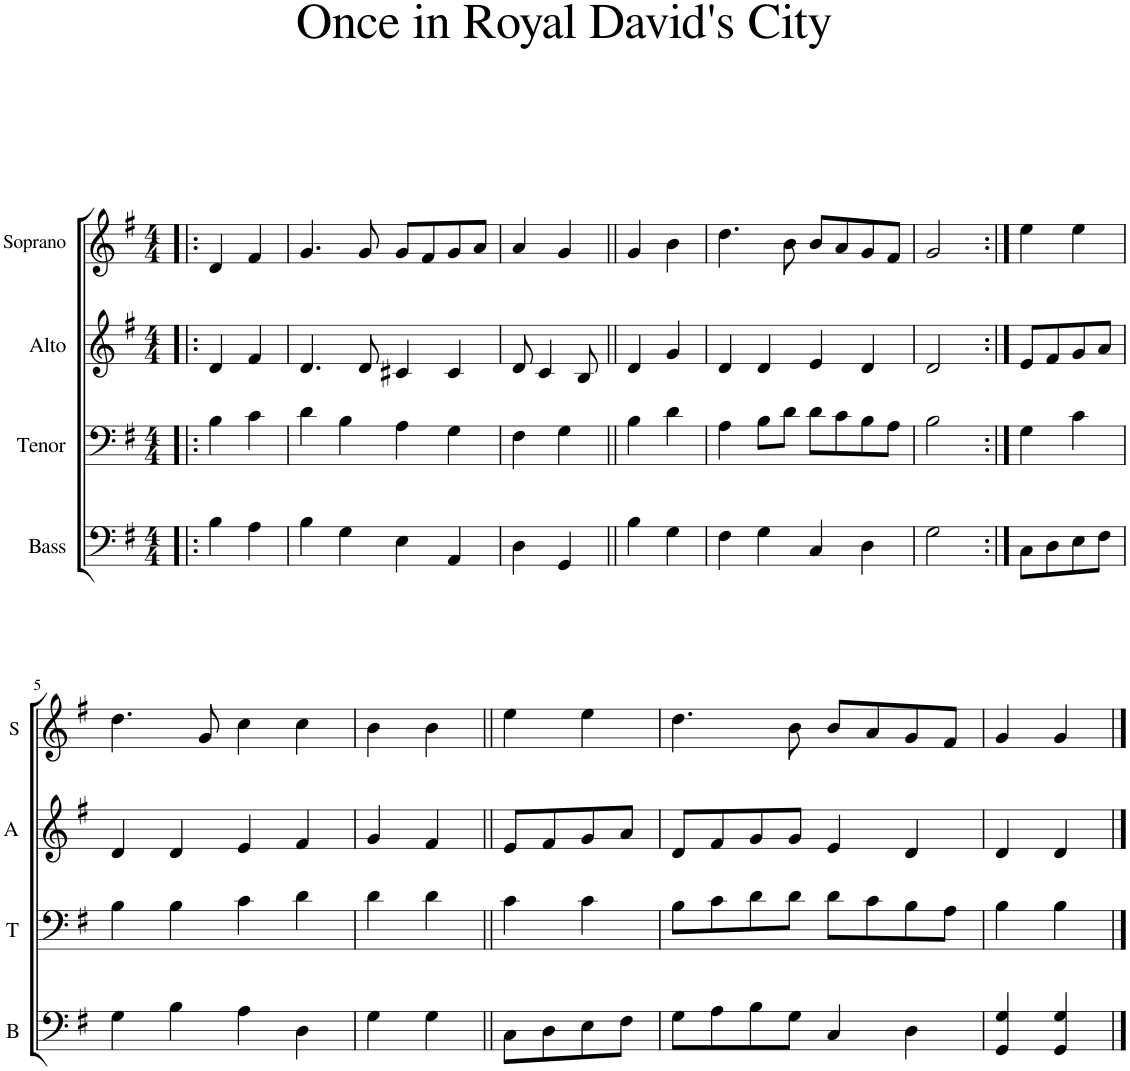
**kern	**kern	**kern	**kern
*part4	*part3	*part2	*part1
*staff4	*staff3	*staff2	*staff1
*I"Bass	*I"Tenor	*I"Alto	*I"Soprano
*I'B	*I'T	*I'A	*I'S
*clefF4	*clefF4	*clefG2	*clefG2
*k[f#]	*k[f#]	*k[f#]	*k[f#]
*M4/4	*M4/4	*M4/4	*M4/4
=!|:	=!|:	=!|:	=!|:
4B\	4B\	4d/	4d/
4A\	4c\	4f#/	4f#/
=1	=1	=1	=1
4B\	4d\	4.d/	4.g/
4G\	4B\	.	.
.	.	8d/	8g/
4E\	4A\	4c#X/	8g/L
.	.	.	8f#/
4AA/	4G\	4c#/	8g/
.	.	.	8a/J
=2	=2	=2	=2
4D\	4F#\	8d/	4a/
.	.	4c/	.
4GG/	4G\	.	4g/
.	.	8B/	.
4B\	4B\	4d/	4g/
4G\	4d\	4g/	4b\
=3	=3	=3	=3
4F#\	4A\	4d/	4.dd\
4G\	8B\L	4d/	.
.	8d\J	.	8b\
4C/	8d\L	4e/	8b/L
.	8c\	.	8a/
4D\	8B\	4d/	8g/
.	8A\J	.	8f#/J
=4	=4	=4	=4
2G\	2B\	2d/	2g/
8C\L	4G\	8e/L	4ee\
8D\	.	8f#/	.
8E\	4c\	8g/	4ee\
8F#\J	.	8a/J	.
!!LO:LB:g=z
=5	=5	=5	=5
4G\	4B\	4d/	4.dd\
4B\	4B\	4d/	.
.	.	.	8g/
4A\	4c\	4e/	4cc\
4D\	4d\	4f#/	4cc\
=6	=6	=6	=6
4G\	4d\	4g/	4b\
4G\	4d\	4f#/	4b\
8C\L	4c\	8e/L	4ee\
8D\	.	8f#/	.
8E\	4c\	8g/	4ee\
8F#\J	.	8a/J	.
=7	=7	=7	=7
8G\L	8B\L	8d/L	4.dd\
8A\	8c\	8f#/	.
8B\	8d\	8g/	.
8G\J	8d\J	8g/J	8b\
4C/	8d\L	4e/	8b/L
.	8c\	.	8a/
4D\	8B\	4d/	8g/
.	8A\J	.	8f#/J
=8	=8	=8	=8
4GG/ 4G/	4B\	4d/	4g/
4GG/ 4G/	4B\	4d/	4g/
==	==	==	==
*-	*-	*-	*-
